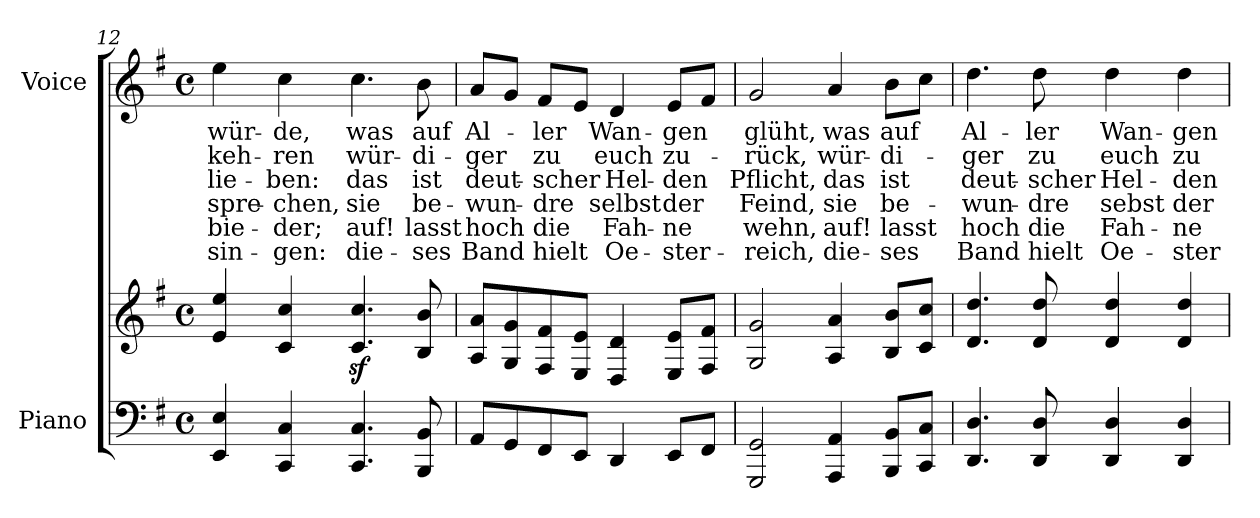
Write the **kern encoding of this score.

**kern	**kern	**kern	**text	**text	**text	**text	**text	**text
*part2	*part2	*part1	*part1	*part1	*part1	*part1	*part1	*part1
*staff3	*staff2	*staff1	*staff1	*staff1	*staff1	*staff1	*staff1	*staff1
*I"Piano	*	*I"Voice	*	*	*	*	*	*
*I'Pno.	*	*I'Voice	*	*	*	*	*	*
*clefF4	*clefG2	*clefG2	*	*	*	*	*	*
*k[f#]	*k[f#]	*k[f#]	*	*	*	*	*	*
*G:	*G:	*G:	*	*	*	*	*	*
*M4/4	*M4/4	*M4/4	*	*	*	*	*	*
*met(c)	*met(c)	*met(c)	*	*	*	*	*	*
=12	=12	=12	=12	=12	=12	=12	=12	=12
!	!	!	!LO:LY:b:color=#000000	!LO:LY:b:color=#000000	!LO:LY:b:color=#000000	!LO:LY:b:color=#000000	!LO:LY:b:color=#000000	!LO:LY:b:color=#000000
4EEi/ 4Ei	4ei/ 4eei	4eei\	-wür-	keh-	lie-	spre-	bie-	sin-
!	!	!	!LO:LY:b:color=#000000	!LO:LY:b:color=#000000	!LO:LY:b:color=#000000	!LO:LY:b:color=#000000	!LO:LY:b:color=#000000	!LO:LY:b:color=#000000
4CCi/ 4Ci	4ci/ 4cci	4cci\	-de,	-ren	-ben:	-chen,	-der;	-gen:
!	!	!	!LO:LY:b:color=#000000	!LO:LY:b:color=#000000	!LO:LY:b:color=#000000	!LO:LY:b:color=#000000	!LO:LY:b:color=#000000	!LO:LY:b:color=#000000
4.CCi/ 4.Ci	4.ci/z 4.cciz	4.cci\	was	wür-	das	sie	auf!	die-
!	!	!	!LO:LY:b:color=#000000	!LO:LY:b:color=#000000	!LO:LY:b:color=#000000	!LO:LY:b:color=#000000	!LO:LY:b:color=#000000	!LO:LY:b:color=#000000
8BBBi/ 8BBi	8Bi/ 8bi	8bi\	auf	-di-	ist	be-	lasst	-ses
=13	=13	=13	=13	=13	=13	=13	=13	=13
!	!	!	!LO:LY:b:color=#000000	!LO:LY:b:color=#000000	!LO:LY:b:color=#000000	!LO:LY:b:color=#000000	!LO:LY:b:color=#000000	!LO:LY:b:color=#000000
8AAi/L	8Ai/ 8aiL	8ai/L	Al-	-ger	deut-	-wun-	hoch	Band
8GGi/	8Gi/ 8gi	8gi/J	.	.	.	.	.	.
!	!	!	!LO:LY:b:color=#000000	!LO:LY:b:color=#000000	!LO:LY:b:color=#000000	!LO:LY:b:color=#000000	!LO:LY:b:color=#000000	!LO:LY:b:color=#000000
8FF#i/	8F#i/ 8f#i	8f#i/L	-ler	zu	-scher	-dre	die	hielt
8EEi/J	8Ei/ 8eiJ	8ei/J	.	.	.	.	.	.
!	!	!	!LO:LY:b:color=#000000	!LO:LY:b:color=#000000	!LO:LY:b:color=#000000	!LO:LY:b:color=#000000	!LO:LY:b:color=#000000	!LO:LY:b:color=#000000
4DDi/	4Di/ 4di	4di/	Wan-	euch	Hel-	selbst	Fah-	Oe-
!	!	!	!LO:LY:b:color=#000000	!LO:LY:b:color=#000000	!LO:LY:b:color=#000000	!LO:LY:b:color=#000000	!LO:LY:b:color=#000000	!LO:LY:b:color=#000000
8EEi/L	8Ei/ 8eiL	8ei/L	-gen	zu-	-den	der	-ne	-ster-
8FF#i/J	8F#i/ 8f#iJ	8f#i/J	.	.	.	.	.	.
=14	=14	=14	=14	=14	=14	=14	=14	=14
!	!	!	!LO:LY:b:color=#000000	!LO:LY:b:color=#000000	!LO:LY:b:color=#000000	!LO:LY:b:color=#000000	!LO:LY:b:color=#000000	!LO:LY:b:color=#000000
2GGGi/ 2GGi	2Gi/ 2gi	2gi/	glüht,	-rück,	Pflicht,	Feind,	wehn,	-reich,
!	!	!	!LO:LY:b:color=#000000	!LO:LY:b:color=#000000	!LO:LY:b:color=#000000	!LO:LY:b:color=#000000	!LO:LY:b:color=#000000	!LO:LY:b:color=#000000
4AAAi/ 4AAi	4Ai/ 4ai	4ai/	was	wür-	das	sie	auf!	die-
!	!	!	!LO:LY:b:color=#000000	!LO:LY:b:color=#000000	!LO:LY:b:color=#000000	!LO:LY:b:color=#000000	!LO:LY:b:color=#000000	!LO:LY:b:color=#000000
8BBBi/ 8BBiL	8Bi/ 8biL	8bi\L	auf	-di-	ist	be-	lasst	-ses
8CCi/ 8CiJ	8ci/ 8cciJ	8cci\J	.	.	.	.	.	.
!!LO:PB:g=z
=15	=15	=15	=15	=15	=15	=15	=15	=15
!	!	!	!LO:LY:b:color=#000000	!LO:LY:b:color=#000000	!LO:LY:b:color=#000000	!LO:LY:b:color=#000000	!LO:LY:b:color=#000000	!LO:LY:b:color=#000000
4.DDi/ 4.Di	4.di/ 4.ddi	4.ddi\	Al-	-ger	deut-	-wun-	hoch	Band
!	!	!	!LO:LY:b:color=#000000	!LO:LY:b:color=#000000	!LO:LY:b:color=#000000	!LO:LY:b:color=#000000	!LO:LY:b:color=#000000	!LO:LY:b:color=#000000
8DDi/ 8Di	8di/ 8ddi	8ddi\	-ler	zu	-scher	-dre	die	hielt
!	!	!	!LO:LY:b:color=#000000	!LO:LY:b:color=#000000	!LO:LY:b:color=#000000	!LO:LY:b:color=#000000	!LO:LY:b:color=#000000	!LO:LY:b:color=#000000
4DDi/ 4Di	4di/ 4ddi	4ddi\	Wan-	euch	Hel-	sebst	Fah-	Oe-
!	!	!	!LO:LY:b:color=#000000	!LO:LY:b:color=#000000	!LO:LY:b:color=#000000	!LO:LY:b:color=#000000	!LO:LY:b:color=#000000	!LO:LY:b:color=#000000
4DDi/ 4Di	4di/ 4ddi	4ddi\	-gen	zu-	-den	der	-ne	-ster-
=	=	=	=	=	=	=	=	=
*-	*-	*-	*-	*-	*-	*-	*-	*-
